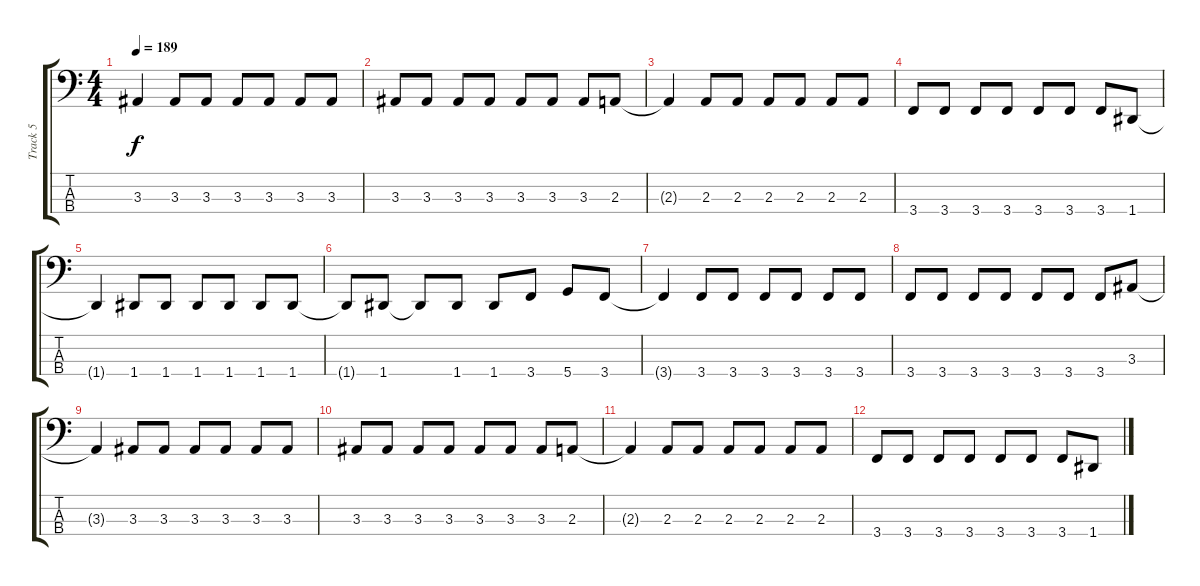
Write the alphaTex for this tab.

\track ("Track 5" "Track 5") {instrument electricbasspick}
\staff {score tabs}
\tuning (F2 C2 G1 D1) {hide}
\ts (4 4)
\tempo 189
\clef f4
\ks c
3.3{t}.4{dy f} 3.3.8 3.3.8 3.3.8 3.3.8 3.3.8 3.3.8 |
3.3.8 3.3.8 3.3.8 3.3.8 3.3.8 3.3.8 3.3.8 2.3.8 |
2.3{t}.4 2.3.8 2.3.8 2.3.8 2.3.8 2.3.8 2.3.8 |
3.4.8 3.4.8 3.4.8 3.4.8 3.4.8 3.4.8 3.4.8 1.4.8 |
1.4{t}.4 1.4.8 1.4.8 1.4.8 1.4.8 1.4.8 1.4.8 |
1.4{t}.8 1.4.8 1.4{t}.8 1.4.8 1.4.8 3.4.8 5.4.8 3.4.8 |
3.4{t}.4 3.4.8 3.4.8 3.4.8 3.4.8 3.4.8 3.4.8 |
3.4.8 3.4.8 3.4.8 3.4.8 3.4.8 3.4.8 3.4.8 3.3.8 |
3.3{t}.4 3.3.8 3.3.8 3.3.8 3.3.8 3.3.8 3.3.8 |
3.3.8 3.3.8 3.3.8 3.3.8 3.3.8 3.3.8 3.3.8 2.3.8 |
2.3{t}.4 2.3.8 2.3.8 2.3.8 2.3.8 2.3.8 2.3.8 |
3.4.8 3.4.8 3.4.8 3.4.8 3.4.8 3.4.8 3.4.8 1.4.8
